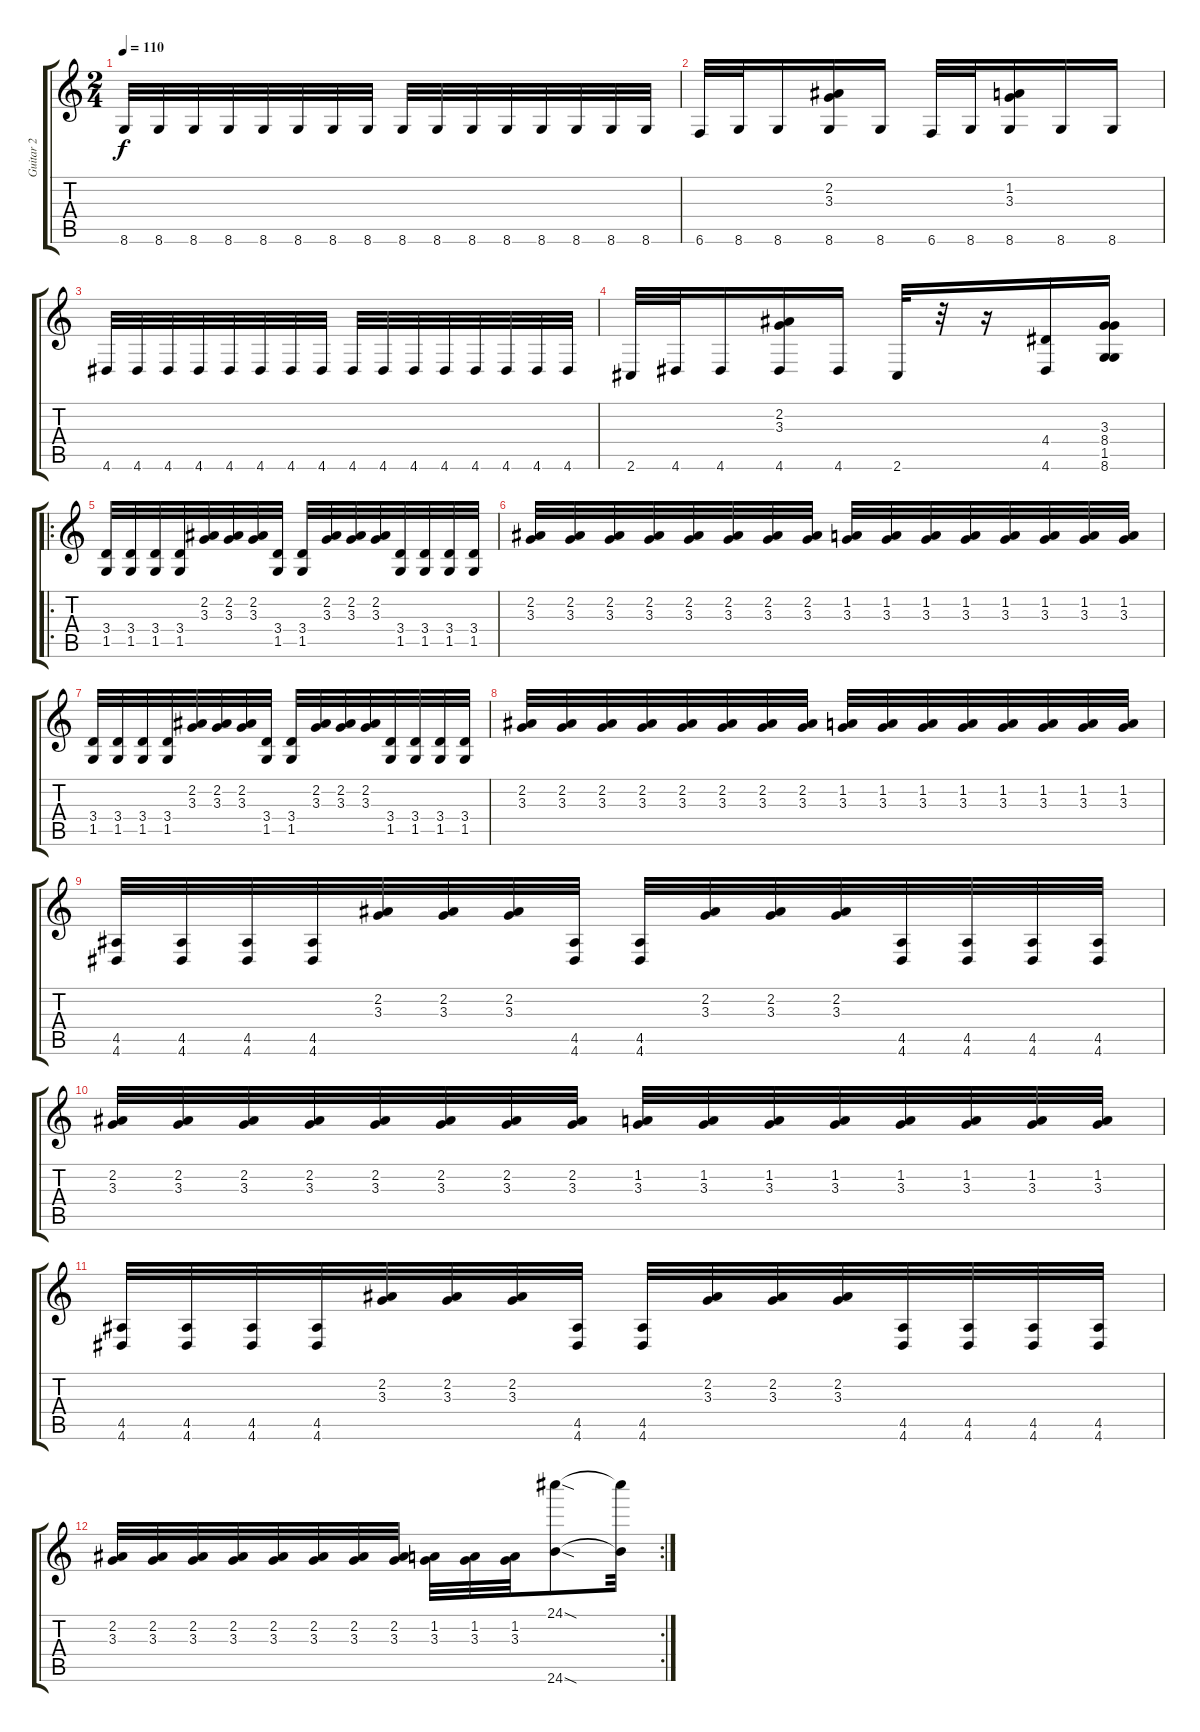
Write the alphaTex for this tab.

\track ("Guitar 2" "Guitar 2") {instrument overdrivenguitar}
\staff {score tabs}
\tuning (Db4 Ab3 E3 B2 Gb2 B1) {hide}
\ts (2 4)
\tempo 110
\clef g2
\ks c
8.6.32{dy f} 8.6.32 8.6.32 8.6.32 8.6.32 8.6.32 8.6.32 8.6.32 8.6.32 8.6.32 8.6.32 8.6.32 8.6.32 8.6.32 8.6.32 8.6.32 |
6.6.32 8.6.32 8.6.16 (2.2 3.3 8.6).16 8.6.16 6.6.32 8.6.32 (1.2 3.3 8.6).16 8.6.16 8.6.16 |
4.6.32 4.6.32 4.6.32 4.6.32 4.6.32 4.6.32 4.6.32 4.6.32 4.6.32 4.6.32 4.6.32 4.6.32 4.6.32 4.6.32 4.6.32 4.6.32 |
2.6.32 4.6.32 4.6.16 (2.2 3.3 4.6).16 4.6.16 2.6.32 r.32 r.16 (4.4 4.6).16 (3.3 8.4 1.5 8.6).16 |
\ro
(3.4 1.5).32 (3.4 1.5).32 (3.4 1.5).32 (3.4 1.5).32 (2.2 3.3).32 (2.2 3.3).32 (2.2 3.3).32 (3.4 1.5).32 (3.4 1.5).32 (2.2 3.3).32 (2.2 3.3).32 (2.2 3.3).32 (3.4 1.5).32 (3.4 1.5).32 (3.4 1.5).32 (3.4 1.5).32 |
(2.2 3.3).32 (2.2 3.3).32 (2.2 3.3).32 (2.2 3.3).32 (2.2 3.3).32 (2.2 3.3).32 (2.2 3.3).32 (2.2 3.3).32 (1.2 3.3).32 (1.2 3.3).32 (1.2 3.3).32 (1.2 3.3).32 (1.2 3.3).32 (1.2 3.3).32 (1.2 3.3).32 (1.2 3.3).32 |
(3.4 1.5).32 (3.4 1.5).32 (3.4 1.5).32 (3.4 1.5).32 (2.2 3.3).32 (2.2 3.3).32 (2.2 3.3).32 (3.4 1.5).32 (3.4 1.5).32 (2.2 3.3).32 (2.2 3.3).32 (2.2 3.3).32 (3.4 1.5).32 (3.4 1.5).32 (3.4 1.5).32 (3.4 1.5).32 |
(2.2 3.3).32 (2.2 3.3).32 (2.2 3.3).32 (2.2 3.3).32 (2.2 3.3).32 (2.2 3.3).32 (2.2 3.3).32 (2.2 3.3).32 (1.2 3.3).32 (1.2 3.3).32 (1.2 3.3).32 (1.2 3.3).32 (1.2 3.3).32 (1.2 3.3).32 (1.2 3.3).32 (1.2 3.3).32 |
(4.5 4.6).32 (4.5 4.6).32 (4.5 4.6).32 (4.5 4.6).32 (2.2 3.3).32 (2.2 3.3).32 (2.2 3.3).32 (4.5 4.6).32 (4.5 4.6).32 (2.2 3.3).32 (2.2 3.3).32 (2.2 3.3).32 (4.5 4.6).32 (4.5 4.6).32 (4.5 4.6).32 (4.5 4.6).32 |
(2.2 3.3).32 (2.2 3.3).32 (2.2 3.3).32 (2.2 3.3).32 (2.2 3.3).32 (2.2 3.3).32 (2.2 3.3).32 (2.2 3.3).32 (1.2 3.3).32 (1.2 3.3).32 (1.2 3.3).32 (1.2 3.3).32 (1.2 3.3).32 (1.2 3.3).32 (1.2 3.3).32 (1.2 3.3).32 |
(4.5 4.6).32 (4.5 4.6).32 (4.5 4.6).32 (4.5 4.6).32 (2.2 3.3).32 (2.2 3.3).32 (2.2 3.3).32 (4.5 4.6).32 (4.5 4.6).32 (2.2 3.3).32 (2.2 3.3).32 (2.2 3.3).32 (4.5 4.6).32 (4.5 4.6).32 (4.5 4.6).32 (4.5 4.6).32 |
\rc 2
(2.2 3.3).32 (2.2 3.3).32 (2.2 3.3).32 (2.2 3.3).32 (2.2 3.3).32 (2.2 3.3).32 (2.2 3.3).32 (2.2 3.3).32 (1.2 3.3).32 (1.2 3.3).32 (1.2 3.3).32 (24.1{sod} 24.6{sod}).8 (24.1{t} 24.6{t}).32
